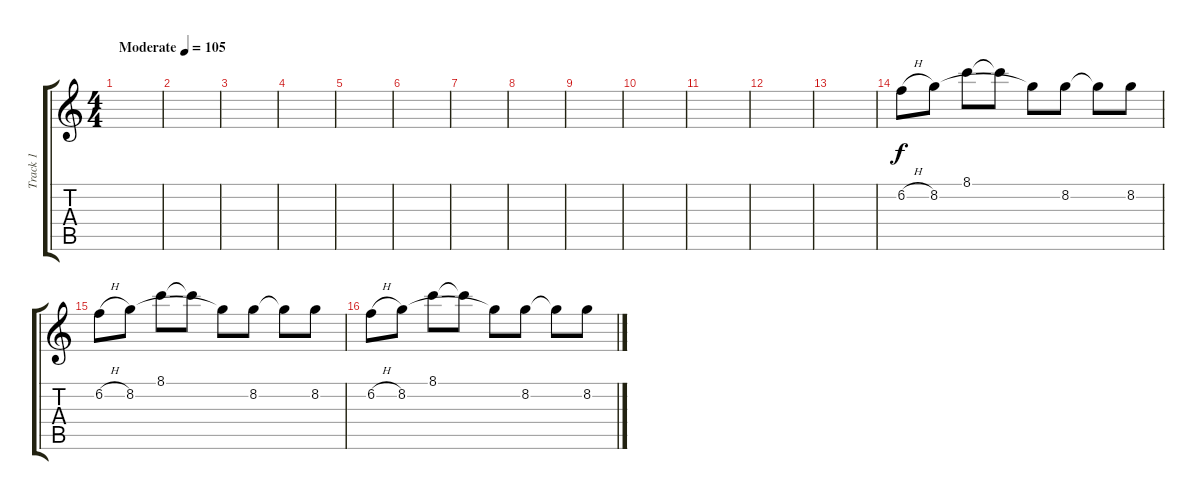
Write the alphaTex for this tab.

\track ("Track 1" "Track 1") {instrument electricguitarclean}
\staff {score tabs}
\tuning (E4 B3 G3 D3 A2 E2) {hide}
\ts (4 4)
\tempo (105 "Moderate")
\clef g2
\ks c
|
|
|
|
|
|
|
|
|
|
|
|
|
6.2{h}.8 8.2.8 8.1.8 8.1{t}.8 8.2{t}.8 8.2.8 8.2{t}.8 8.2.8 |
6.2{h}.8 8.2.8 8.1.8 8.1{t}.8 8.2{t}.8 8.2.8 8.2{t}.8 8.2.8 |
6.2{h}.8 8.2.8 8.1.8 8.1{t}.8 8.2{t}.8 8.2.8 8.2{t}.8 8.2.8
